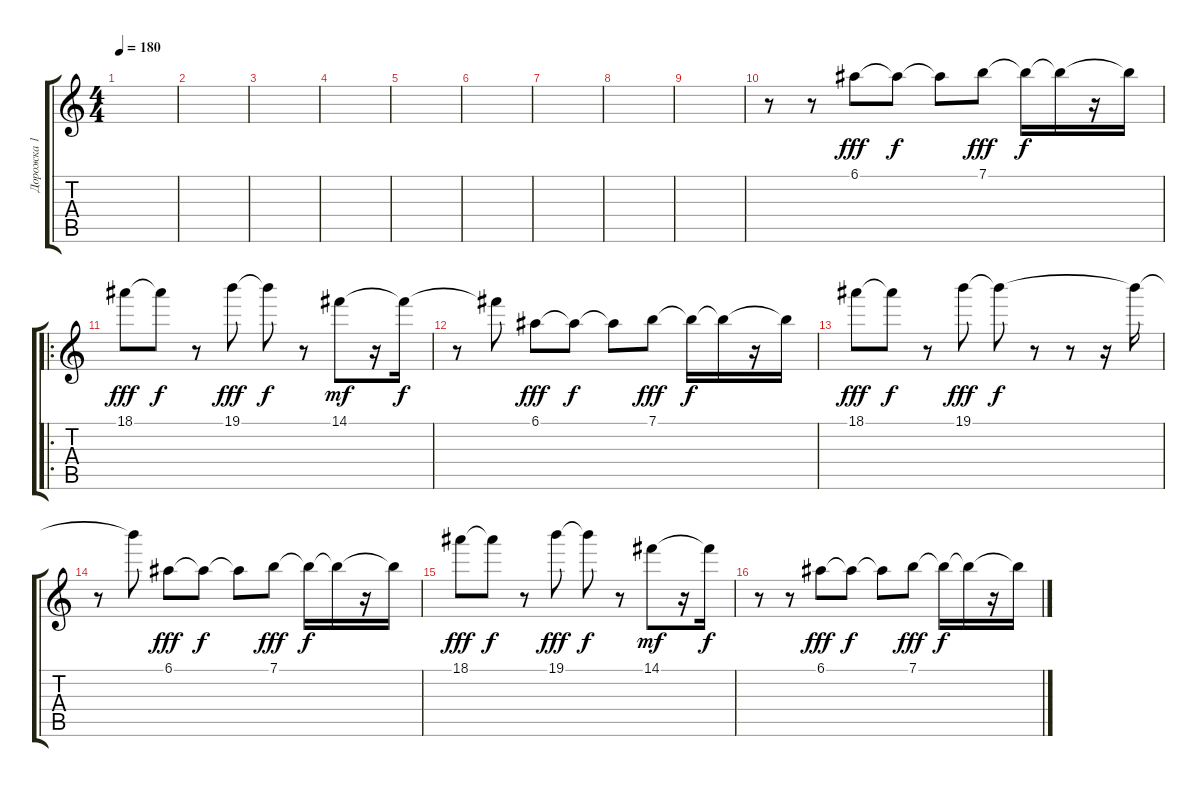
\track ("Дорожка 1" "Дорожка 1") {instrument acousticguitarsteel}
\staff {score tabs}
\tuning (E4 B3 G3 D3 A2 E2) {hide}
\ts (4 4)
\tempo 180
\clef g2
\ks c
|
|
|
|
|
|
|
|
|
r.8{instrument electricgrandpiano} r.8 6.1.8{dy fff} 6.1{t}.8{dy f} 6.1{t}.8 7.1.8{dy fff} 7.1{t}.16{dy f} 7.1{t}.16 r.16 7.1{t}.16 |
\ro
18.1.8{dy fff} 18.1{t}.8{dy f} r.8 19.1.8{dy fff} 19.1{t}.8{dy f} r.8 14.1.8{dy mf} r.16 14.1{t}.16{dy f} |
r.8{instrument electricgrandpiano} 14.1{t}.8 6.1.8{dy fff} 6.1{t}.8{dy f} 6.1{t}.8 7.1.8{dy fff} 7.1{t}.16{dy f} 7.1{t}.16 r.16 7.1{t}.16 |
18.1.8{dy fff} 18.1{t}.8{dy f} r.8 19.1.8{dy fff} 19.1{t}.8{dy f} r.8 r.8 r.16 19.1{t}.16 |
r.8{instrument electricgrandpiano} 19.1{t}.8 6.1.8{dy fff} 6.1{t}.8{dy f} 6.1{t}.8 7.1.8{dy fff} 7.1{t}.16{dy f} 7.1{t}.16 r.16 7.1{t}.16 |
18.1.8{dy fff} 18.1{t}.8{dy f} r.8 19.1.8{dy fff} 19.1{t}.8{dy f} r.8 14.1.8{dy mf} r.16 14.1{t}.16{dy f} |
r.8{instrument electricgrandpiano} r.8 6.1.8{dy fff} 6.1{t}.8{dy f} 6.1{t}.8 7.1.8{dy fff} 7.1{t}.16{dy f} 7.1{t}.16 r.16 7.1{t}.16
